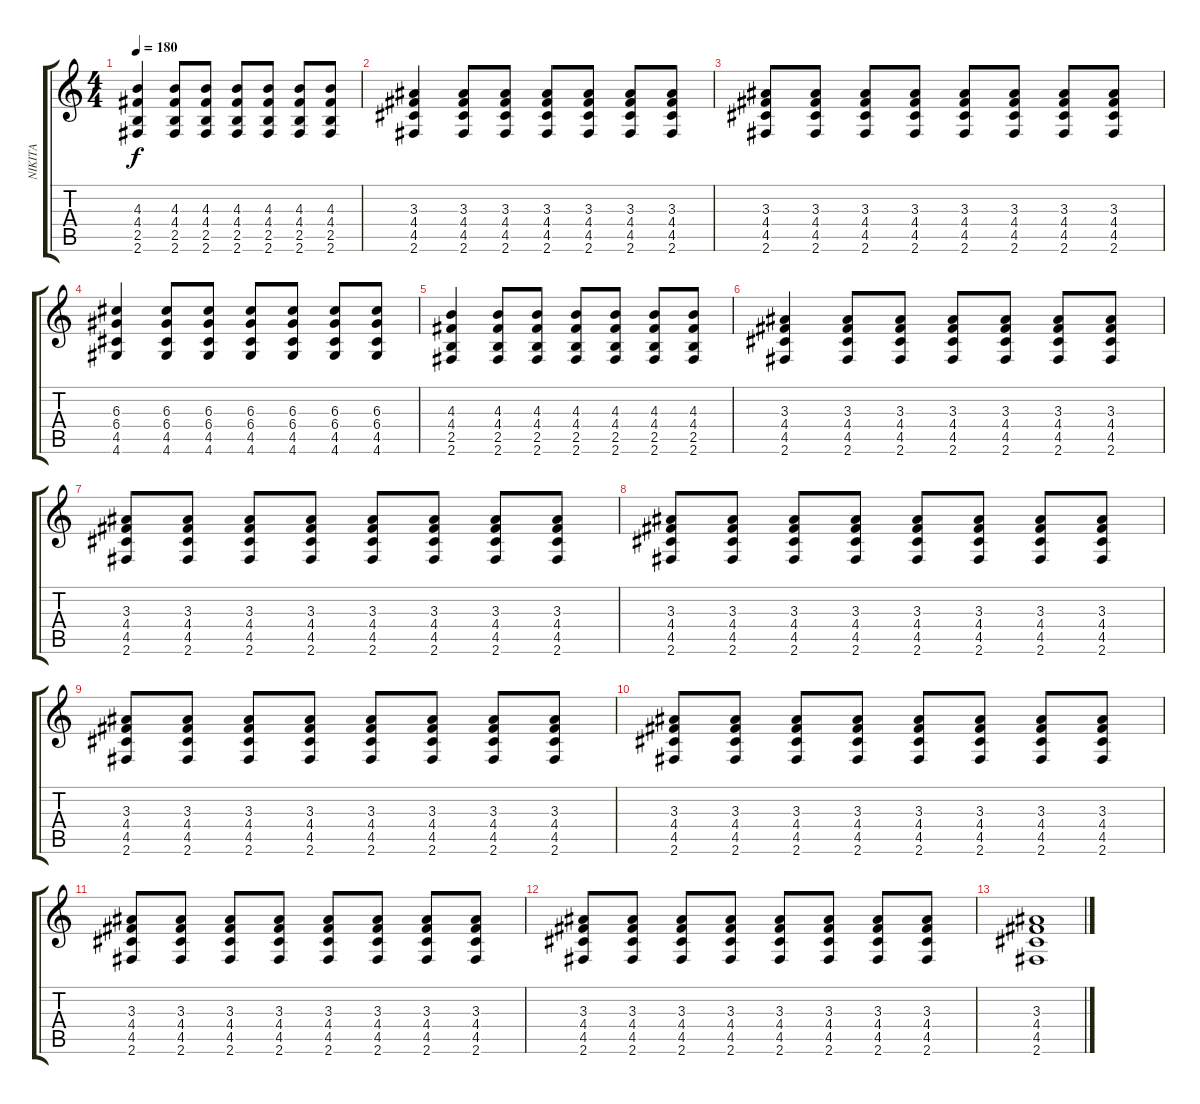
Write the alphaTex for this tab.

\track ("NIKITA" "NIKITA") {instrument acousticguitarsteel}
\staff {score tabs}
\tuning (E4 B3 G3 D3 A2 E2) {hide}
\ts (4 4)
\tempo 180
\clef g2
\ks c
(4.3 4.4 2.5 2.6).4{dy f} (4.3 4.4 2.5 2.6).8 (4.3 4.4 2.5 2.6).8 (4.3 4.4 2.5 2.6).8 (4.3 4.4 2.5 2.6).8 (4.3 4.4 2.5 2.6).8 (4.3 4.4 2.5 2.6).8 |
(3.3 4.4 4.5 2.6).4 (3.3 4.4 4.5 2.6).8 (3.3 4.4 4.5 2.6).8 (3.3 4.4 4.5 2.6).8 (3.3 4.4 4.5 2.6).8 (3.3 4.4 4.5 2.6).8 (3.3 4.4 4.5 2.6).8 |
(3.3 4.4 4.5 2.6).8 (3.3 4.4 4.5 2.6).8 (3.3 4.4 4.5 2.6).8 (3.3 4.4 4.5 2.6).8 (3.3 4.4 4.5 2.6).8 (3.3 4.4 4.5 2.6).8 (3.3 4.4 4.5 2.6).8 (3.3 4.4 4.5 2.6).8 |
(6.3 6.4 4.5 4.6).4 (6.3 6.4 4.5 4.6).8 (6.3 6.4 4.5 4.6).8 (6.3 6.4 4.5 4.6).8 (6.3 6.4 4.5 4.6).8 (6.3 6.4 4.5 4.6).8 (6.3 6.4 4.5 4.6).8 |
(4.3 4.4 2.5 2.6).4 (4.3 4.4 2.5 2.6).8 (4.3 4.4 2.5 2.6).8 (4.3 4.4 2.5 2.6).8 (4.3 4.4 2.5 2.6).8 (4.3 4.4 2.5 2.6).8 (4.3 4.4 2.5 2.6).8 |
(3.3 4.4 4.5 2.6).4 (3.3 4.4 4.5 2.6).8 (3.3 4.4 4.5 2.6).8 (3.3 4.4 4.5 2.6).8 (3.3 4.4 4.5 2.6).8 (3.3 4.4 4.5 2.6).8 (3.3 4.4 4.5 2.6).8 |
(3.3 4.4 4.5 2.6).8 (3.3 4.4 4.5 2.6).8 (3.3 4.4 4.5 2.6).8 (3.3 4.4 4.5 2.6).8 (3.3 4.4 4.5 2.6).8 (3.3 4.4 4.5 2.6).8 (3.3 4.4 4.5 2.6).8 (3.3 4.4 4.5 2.6).8 |
(3.3 4.4 4.5 2.6).8 (3.3 4.4 4.5 2.6).8 (3.3 4.4 4.5 2.6).8 (3.3 4.4 4.5 2.6).8 (3.3 4.4 4.5 2.6).8 (3.3 4.4 4.5 2.6).8 (3.3 4.4 4.5 2.6).8 (3.3 4.4 4.5 2.6).8 |
(3.3 4.4 4.5 2.6).8 (3.3 4.4 4.5 2.6).8 (3.3 4.4 4.5 2.6).8 (3.3 4.4 4.5 2.6).8 (3.3 4.4 4.5 2.6).8 (3.3 4.4 4.5 2.6).8 (3.3 4.4 4.5 2.6).8 (3.3 4.4 4.5 2.6).8 |
(3.3 4.4 4.5 2.6).8 (3.3 4.4 4.5 2.6).8 (3.3 4.4 4.5 2.6).8 (3.3 4.4 4.5 2.6).8 (3.3 4.4 4.5 2.6).8 (3.3 4.4 4.5 2.6).8 (3.3 4.4 4.5 2.6).8 (3.3 4.4 4.5 2.6).8 |
(3.3 4.4 4.5 2.6).8 (3.3 4.4 4.5 2.6).8 (3.3 4.4 4.5 2.6).8 (3.3 4.4 4.5 2.6).8 (3.3 4.4 4.5 2.6).8 (3.3 4.4 4.5 2.6).8 (3.3 4.4 4.5 2.6).8 (3.3 4.4 4.5 2.6).8 |
(3.3 4.4 4.5 2.6).8 (3.3 4.4 4.5 2.6).8 (3.3 4.4 4.5 2.6).8 (3.3 4.4 4.5 2.6).8 (3.3 4.4 4.5 2.6).8 (3.3 4.4 4.5 2.6).8 (3.3 4.4 4.5 2.6).8 (3.3 4.4 4.5 2.6).8 |
(3.3 4.4 4.5 2.6).1
